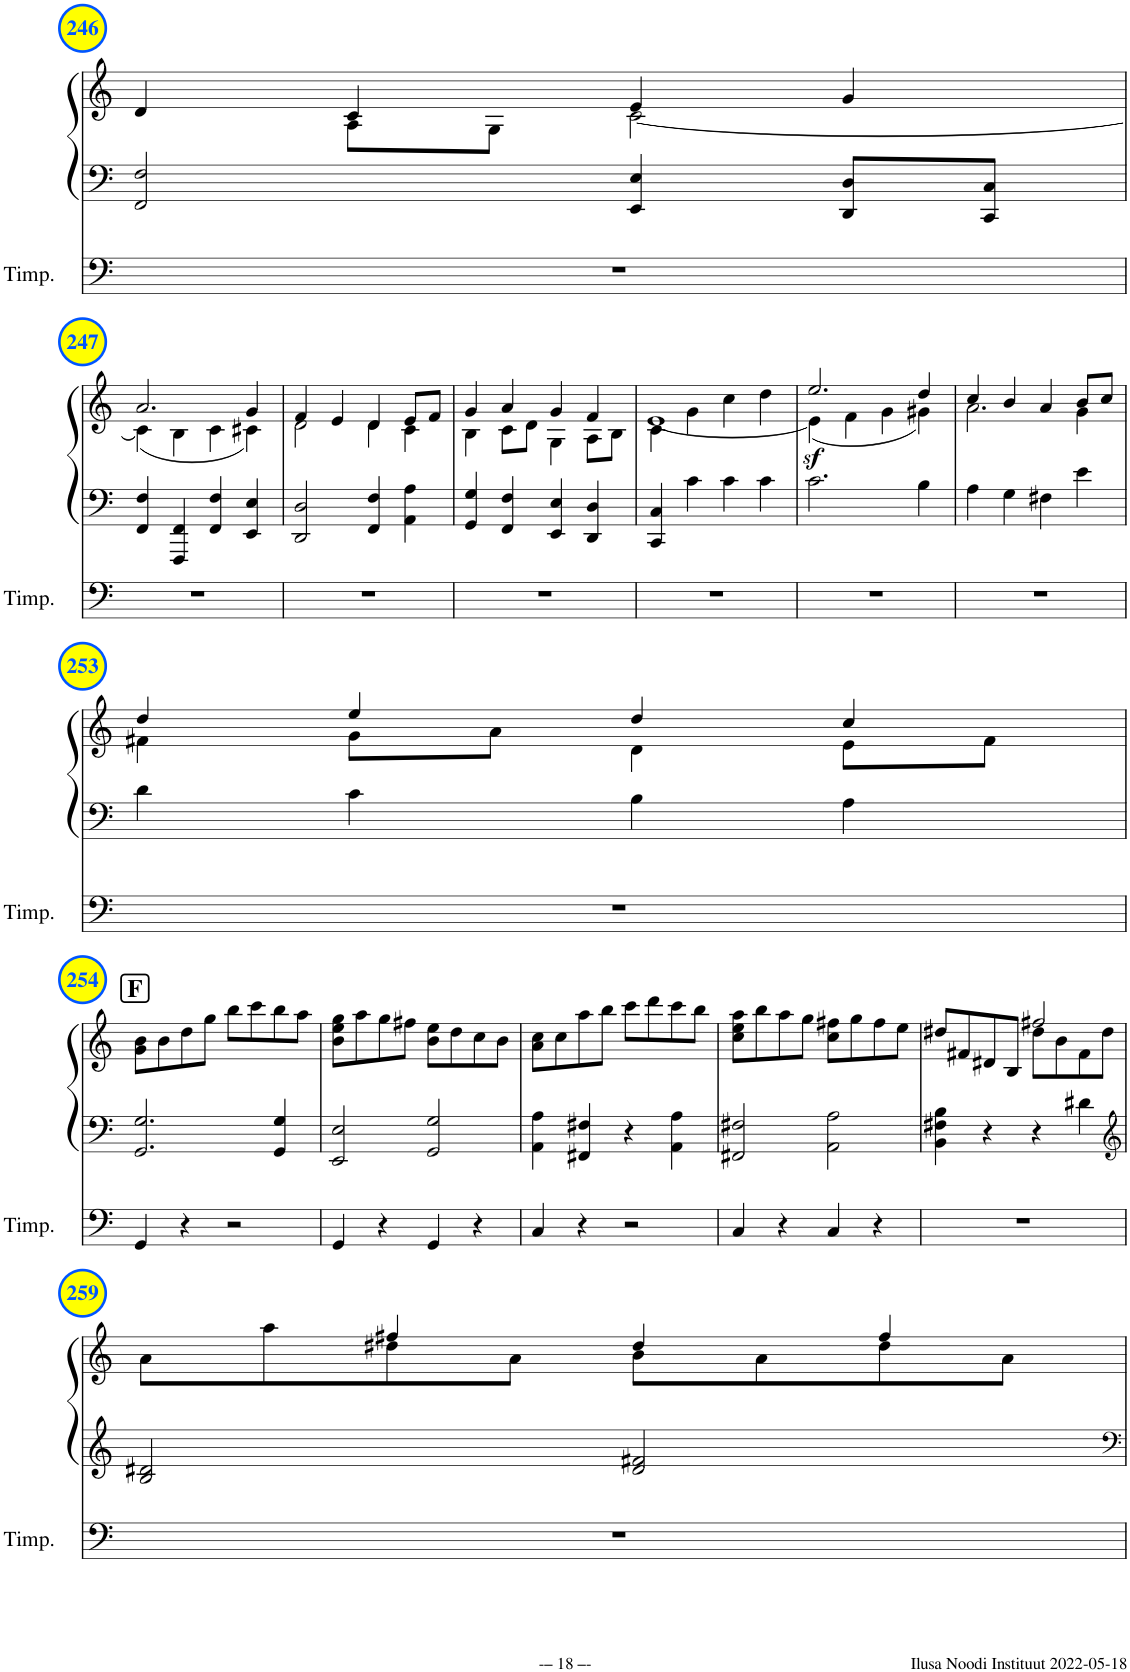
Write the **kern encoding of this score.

**kern	**kern	**kern	**dynam
*part2	*part1	*part1	*part1
*staff3	*staff2	*staff1	*staff1/2
*I"Timpani	*I"Piano	*	*
*I'Timp.	*I'Pno	*	*
!!LO:PB:g=z
*clefF4	*clefF4	*clefG2	*
*k[]	*k[]	*k[]	*
*M4/4	*M4/4	*M4/4	*
*met(c)	*met(c)	*met(c)	*
=246	=246	=246	=246
*	*	*^	*
1r	2FF/ 2F/	4d/	4ryy	.
.	.	4c/	8A\L	.
.	.	.	8G\J	.
.	4EE/ 4E/	4e/	[2c\	.
.	8DD/ 8D/L	4g/	.	.
.	8CC/ 8C/J	.	.	.
!!LO:LB:g=z	!!
=247	=247	=247	=247	=247
1r	4FF/ 4F/	2.a/	(4c\]	.
.	4FFF/ 4FF/	.	4B\	.
.	4FF/ 4F/	.	4c\	.
.	4EE/ 4E/	4g/	4c#X\)	.
=248	=248	=248	=248	=248
1r	2DD/ 2D/	4f/	2d\	.
.	.	4e/	.	.
.	4FF/ 4F/	4d/	4d\	.
.	4AA\ 4A\	8e/L	4c\	.
.	.	8f/J	.	.
=249	=249	=249	=249	=249
1r	4GG/ 4G/	4g/	4B\	.
.	4FF/ 4F/	4a/	8c\L	.
.	.	.	8d\J	.
.	4EE/ 4E/	4g/	4G\	.
.	4DD/ 4D/	4f/	8A\L	.
.	.	.	8B\J	.
=250	=250	=250	=250	=250
1r	4CC/ 4C/	[<1e	4c\	.
.	4c\	.	4g\	.
.	4c\	.	4cc\	.
.	4c\	.	4dd\	.
=251	=251	=251	=251	=251
!	!	!	!	!LO:DY:b
1r	2.c\	(<4e\]	2.ee/	sf
.	.	4f\	.	.
.	.	4g\	.	.
.	4B\	4g#X\)	4dd/	.
=252	=252	=252	=252	=252
1r	4A\	4cc/	2.a\	.
.	4G\	4b/	.	.
.	4F#X\	4a/	.	.
.	4e\	8b/L	4g\	.
.	.	8cc/J	.	.
!!LO:LB:g=z	!!
=253	=253	=253	=253	=253
1r	4d\	4dd/	4f#X\	.
.	4c\	4ee/	8g\L	.
.	.	.	8a\J	.
.	4B\	4dd/	4d\	.
.	4A\	4cc/	8e\L	.
.	.	.	8f#\J	.
*	*	*v	*v	*
!!LO:LB:g=z
!!LO:REH:place=s1:a:B:cj:fs=14:t=F
=254	=254	=254	=254
4GG/	2.GG/ 2.G/	8g\ 8b\L	.
.	.	8b\	.
4r	.	8dd\	.
.	.	8gg\J	.
2r	.	8bb\L	.
.	.	8ccc\	.
.	4GG/ 4G/	8bb\	.
.	.	8aa\J	.
=255	=255	=255	=255
4GG/	2EE/ 2E/	8b\ 8ee\ 8gg\L	.
.	.	8aa\	.
4r	.	8gg\	.
.	.	8ff#X\J	.
4GG/	2GG/ 2G/	8b\ 8ee\L	.
.	.	8dd\	.
4r	.	8cc\	.
.	.	8b\J	.
=256	=256	=256	=256
4C/	4AA\ 4A\	8a\ 8cc\L	.
.	.	8cc\	.
4r	4FF#X/ 4F#X/	8aa\	.
.	.	8bb\J	.
2r	4r	8ccc\L	.
.	.	8ddd\	.
.	4AA\ 4A\	8ccc\	.
.	.	8bb\J	.
=257	=257	=257	=257
4C/	2FF#X/ 2F#X/	8cc\ 8ee\ 8aa\L	.
.	.	8bb\	.
4r	.	8aa\	.
.	.	8gg\J	.
4C/	2AA\ 2A\	8cc\ 8ff#X\L	.
.	.	8gg\	.
4r	.	8ff#\	.
.	.	8ee\J	.
=258	=258	=258	=258
*	*	*^	*
1r	4BB\ 4F#X\ 4B\	8dd#X/L	2ryy	.
.	.	8f#X/	.	.
.	4r	8d#X/	.	.
.	.	8B/J	.	.
.	4r	2ff#X/	8dd#\L	.
.	.	.	8b\	.
.	4d#X\	.	8f#\	.
.	.	.	8dd#\J	.
!!LO:LB:g=z	!!
=259	=259	=259	=259	=259
*	*clefG2	*	*	*
1r	2B/ 2d#X/	4ryy	8a\L	.
.	.	.	8aa\	.
.	.	4ff#X/	8dd#X\	.
.	.	.	8a\J	.
.	2d#/ 2f#X/	4dd#/	8b\L	.
.	.	.	8a\	.
.	.	4ff#/	8dd#\	.
.	.	.	8a\J	.
*	*	*v	*v	*
=	=	=	=
*-	*-	*-	*-
